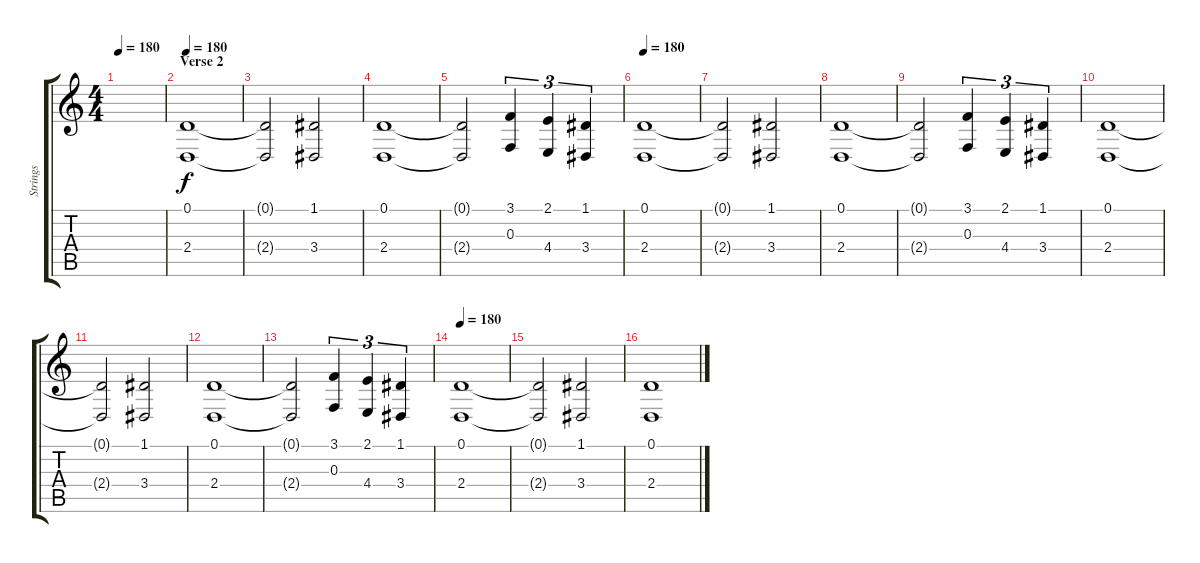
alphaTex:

\track ("Strings" "Strings") {instrument stringensemble1}
\staff {score tabs}
\tuning (D4 A3 F3 C3 G2 D2) {hide}
\ts (4 4)
\tempo 180
\clef g2
\ks c
|
\section ("" "Verse 2")
\tempo 180
(0.1 2.4).1{instrument rockorgan} |
(0.1{t} 2.4{t}).2 (1.1 3.4).2 |
(0.1 2.4).1 |
(0.1{t} 2.4{t}).2 (3.1 0.3).4{tu (3 2)} (2.1 4.4).4{tu (3 2)} (1.1 3.4).4{tu (3 2)} |
\tempo 180
(0.1 2.4).1 |
(0.1{t} 2.4{t}).2 (1.1 3.4).2 |
(0.1 2.4).1 |
(0.1{t} 2.4{t}).2 (3.1 0.3).4{tu (3 2)} (2.1 4.4).4{tu (3 2)} (1.1 3.4).4{tu (3 2)} |
(0.1 2.4).1 |
(0.1{t} 2.4{t}).2 (1.1 3.4).2 |
(0.1 2.4).1 |
(0.1{t} 2.4{t}).2 (3.1 0.3).4{tu (3 2)} (2.1 4.4).4{tu (3 2)} (1.1 3.4).4{tu (3 2)} |
\tempo 180
(0.1 2.4).1 |
(0.1{t} 2.4{t}).2 (1.1 3.4).2 |
(0.1 2.4).1
